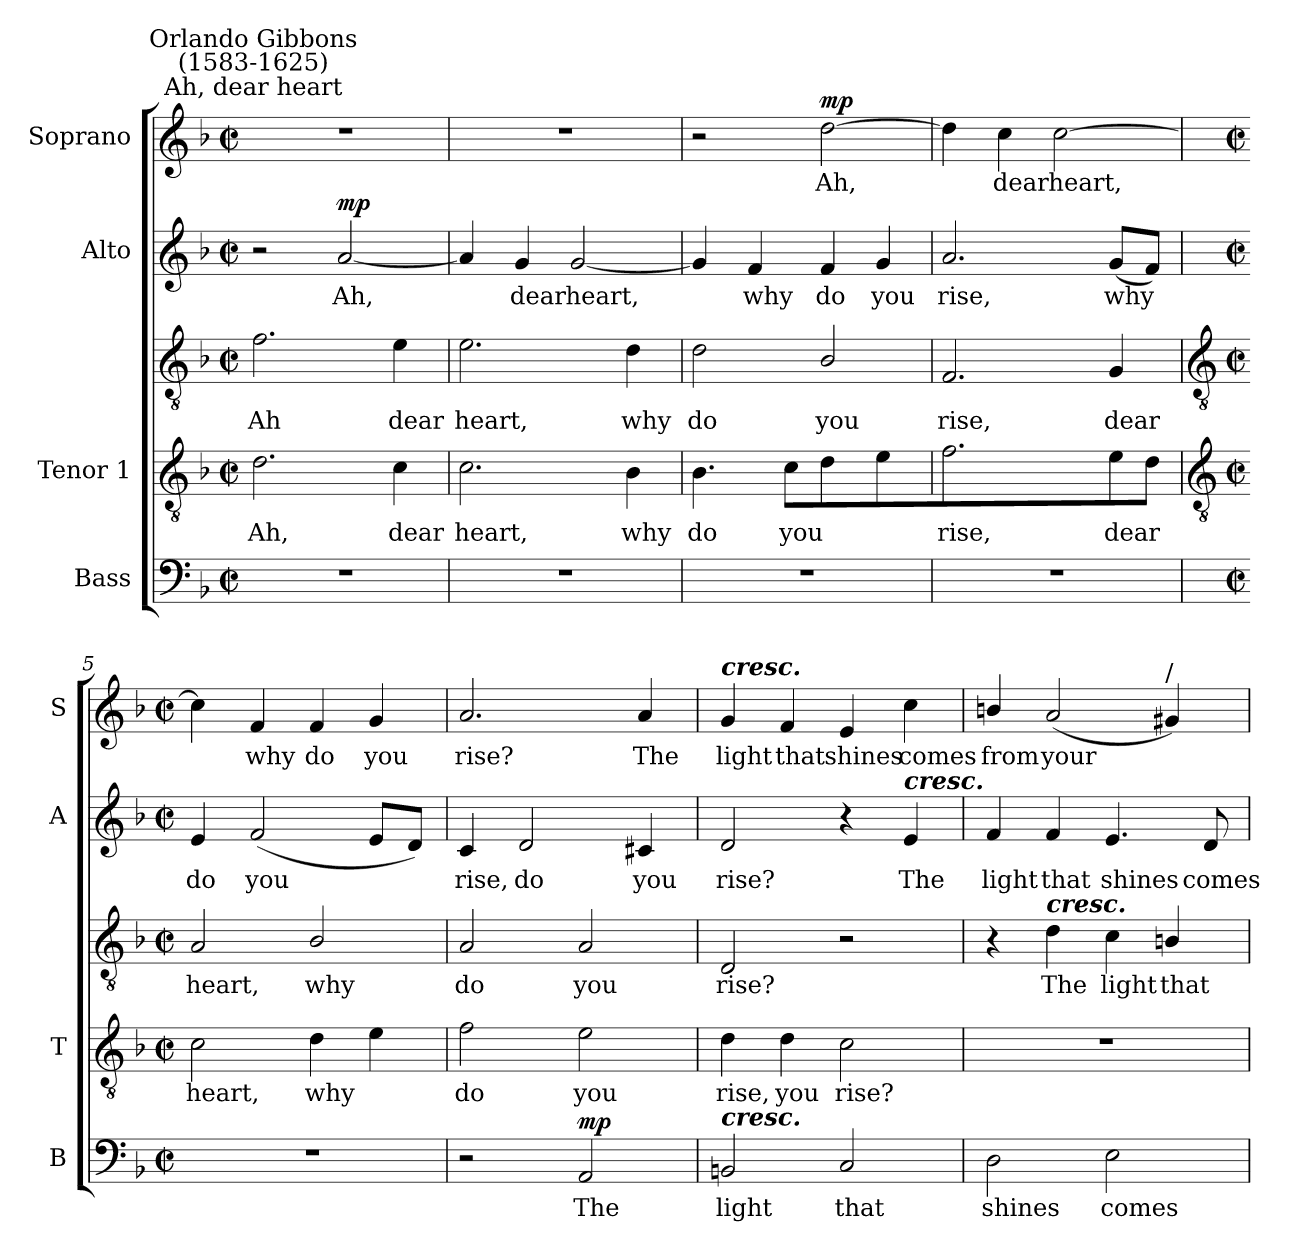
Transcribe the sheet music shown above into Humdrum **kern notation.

**kern	**text	**dynam	**kern	**text	**kern	**text	**dynam	**kern	**text	**dynam	**kern	**text	**dynam
*part4	*part4	*part4	*part3	*part3	*part3	*part3	*part3	*part2	*part2	*part2	*part1	*part1	*part1
*staff5	*staff5	*staff5	*staff4	*staff4	*staff3	*staff3	*staff3/4	*staff2	*staff2	*staff2	*staff1	*staff1	*staff1
*I"Bass	*	*	*I"Tenor 1	*	*	*	*	*I"Alto	*	*	*I"Soprano	*	*
*I'B	*	*	*I'T	*	*	*	*	*I'A	*	*	*I'S	*	*
*clefF4	*	*	*clefGv2	*	*clefGv2	*	*	*clefG2	*	*	*clefG2	*	*
*k[b-]	*	*	*k[b-]	*	*k[b-]	*	*	*k[b-]	*	*	*k[b-]	*	*
*F:	*	*	*F:	*	*F:	*	*	*F:	*	*	*F:	*	*
*M2/2	*	*	*M2/2	*	*M2/2	*	*	*M2/2	*	*	*M2/2	*	*
*met(c|)	*	*	*met(c|)	*	*met(c|)	*	*	*met(c|)	*	*	*met(c|)	*	*
=1	=1	=1	=1	=1	=1	=1	=1	=1	=1	=1	=1	=1	=1
!	!	!	!	!	!	!	!	!	!	!	!LO:TX:a:cj:t=Ah, dear heart	!	!
!	!	!	!	!	!	!	!	!	!	!	!LO:TX:a:cj:t=Orlando Gibbons\n(1583-1625)	!	!
!	!	!	!	!LO:LY:b	!	!LO:LY:b	!LO:DY:b=2	!	!	!	!	!	!
!	!	!	!	!	!	!	!LO:DY:n=1:b	!	!	!	!	!	!
1r	.	.	2.d	Ah,	2.f	Ah	mp mp	2r	.	.	1r	.	.
!	!	!	!	!	!	!	!	!	!LO:LY:b	!LO:DY:b	!	!	!
.	.	.	.	.	.	.	.	[2a	Ah,	mp	.	.	.
!	!	!	!	!LO:LY:b	!	!LO:LY:b	!	!	!	!	!	!	!
.	.	.	4c	dear	4e	dear	.	.	.	.	.	.	.
=2	=2	=2	=2	=2	=2	=2	=2	=2	=2	=2	=2	=2	=2
!	!	!	!	!LO:LY:b	!	!LO:LY:b	!	!	!	!	!	!	!
1r	.	.	2.c	heart,	2.e	heart,	.	4a]	.	.	1r	.	.
!	!	!	!	!	!	!	!	!	!LO:LY:b	!	!	!	!
.	.	.	.	.	.	.	.	4g	dear	.	.	.	.
!	!	!	!	!	!	!	!	!	!LO:LY:b	!	!	!	!
.	.	.	.	.	.	.	.	[2g	heart,	.	.	.	.
!	!	!	!	!LO:LY:b	!	!LO:LY:b	!	!	!	!	!	!	!
.	.	.	4B-	why	4d	why	.	.	.	.	.	.	.
=3	=3	=3	=3	=3	=3	=3	=3	=3	=3	=3	=3	=3	=3
!	!	!	!	!LO:LY:b	!	!LO:LY:b	!	!	!	!	!	!	!
1r	.	.	4.B-	do	2d	do	.	4g]	.	.	2r	.	.
!	!	!	!	!	!	!	!	!	!LO:LY:b	!	!	!	!
.	.	.	.	.	.	.	.	4f	why	.	.	.	.
!	!	!	!	!LO:LY:b	!	!	!	!	!	!	!	!	!
.	.	.	8cL	you	.	.	.	.	.	.	.	.	.
!	!	!	!	!	!	!LO:LY:b	!	!	!LO:LY:b	!	!	!LO:LY:b	!LO:DY:b
.	.	.	4d	.	2B-/	you	.	4f	do	.	[2dd	Ah,	mp
!	!	!	!	!	!	!	!	!	!LO:LY:b	!	!	!	!
.	.	.	4e	.	.	.	.	4g	you	.	.	.	.
=4	=4	=4	=4	=4	=4	=4	=4	=4	=4	=4	=4	=4	=4
!	!	!	!	!LO:LY:b	!	!LO:LY:b	!	!	!LO:LY:b	!	!	!	!
1r	.	.	2.f	rise,	2.F	rise,	.	2.a	rise,	.	4dd]	.	.
!	!	!	!	!	!	!	!	!	!	!	!	!LO:LY:b	!
.	.	.	.	.	.	.	.	.	.	.	4cc	dear	.
!	!	!	!	!	!	!	!	!	!	!	!	!LO:LY:b	!
.	.	.	.	.	.	.	.	.	.	.	[2cc	heart,	.
!	!	!	!	!LO:LY:b	!	!LO:LY:b	!	!	!LO:LY:b	!	!	!	!
.	.	.	8e	dear	4G	dear	.	(<8gL	why	.	.	.	.
.	.	.	8dJ	.	.	.	.	8fJ)	.	.	.	.	.
!!LO:LB:g=z
=5	=5	=5	=5	=5	=5	=5	=5	=5	=5	=5	=5	=5	=5
*	*	*	*clefGv2	*	*clefGv2	*	*	*	*	*	*	*	*
*M2/2	*	*	*M2/2	*	*M2/2	*	*	*M2/2	*	*	*M2/2	*	*
*met(c|)	*	*	*met(c|)	*	*met(c|)	*	*	*met(c|)	*	*	*met(c|)	*	*
!	!	!	!	!LO:LY:b	!	!LO:LY:b	!	!	!LO:LY:b	!	!	!	!
1r	.	.	2c	heart,	2A	heart,	.	4e	do	.	4cc]	.	.
!	!	!	!	!	!	!	!	!	!LO:LY:b	!	!	!LO:LY:b	!
.	.	.	.	.	.	.	.	(<2f	you	.	4f	why	.
!	!	!	!	!LO:LY:b	!	!LO:LY:b	!	!	!	!	!	!LO:LY:b	!
.	.	.	4d	why	2B-/	why	.	.	.	.	4f	do	.
!	!	!	!	!	!	!	!	!	!	!	!	!LO:LY:b	!
.	.	.	4e	.	.	.	.	8eL	.	.	4g	you	.
.	.	.	.	.	.	.	.	8dJ)	.	.	.	.	.
=6	=6	=6	=6	=6	=6	=6	=6	=6	=6	=6	=6	=6	=6
!	!	!	!	!LO:LY:b	!	!LO:LY:b	!	!	!LO:LY:b	!	!	!LO:LY:b	!
2r	.	.	2f	do	2A	do	.	4c	rise,	.	2.a	rise?	.
!	!	!	!	!	!	!	!	!	!LO:LY:b	!	!	!	!
.	.	.	.	.	.	.	.	2d	do	.	.	.	.
!	!LO:LY:b	!LO:DY:b	!	!LO:LY:b	!	!LO:LY:b	!	!	!	!	!	!	!
2AA	The	mp	2e	you	2A	you	.	.	.	.	.	.	.
!	!	!	!	!	!	!	!	!	!LO:LY:b	!	!	!LO:LY:b	!
.	.	.	.	.	.	.	.	4c#X	you	.	4a	The	.
=7	=7	=7	=7	=7	=7	=7	=7	=7	=7	=7	=7	=7	=7
!	!	!	!	!	!	!	!	!	!	!	!LO:TX:a:Bi:t=cresc.	!	!
!LO:TX:a:Bi:t=cresc.	!	!	!	!	!	!	!	!	!	!	!	!	!
!	!LO:LY:b	!	!	!LO:LY:b	!	!LO:LY:b	!	!	!LO:LY:b	!	!	!LO:LY:b	!
2BBn	light	.	4d	rise,	2D	rise?	.	2d	rise?	.	4g	light	.
!	!	!	!	!LO:LY:b	!	!	!	!	!	!	!	!LO:LY:b	!
.	.	.	4d	you	.	.	.	.	.	.	4f	that	.
!	!LO:LY:b	!	!	!LO:LY:b	!	!	!	!	!	!	!	!LO:LY:b	!
2C	that	.	2c	rise?	2r	.	.	4r	.	.	4e	shines	.
!	!	!	!	!	!	!	!	!LO:TX:a:Bi:t=cresc.	!	!	!	!	!
!	!	!	!	!	!	!	!	!	!LO:LY:b	!	!	!LO:LY:b	!
.	.	.	.	.	.	.	.	4e	The	.	4cc	comes	.
=8	=8	=8	=8	=8	=8	=8	=8	=8	=8	=8	=8	=8	=8
!	!LO:LY:b	!	!	!	!	!	!	!	!LO:LY:b	!	!	!LO:LY:b	!
2D	shines	.	1r	.	4r	.	.	4f	light	.	4bn/	from	.
!	!	!	!	!	!LO:TX:a:Bi:t=cresc.	!	!	!	!	!	!	!	!
!	!	!	!	!	!	!LO:LY:b	!	!	!LO:LY:b	!	!	!LO:LY:b	!
.	.	.	.	.	4d	The	.	4f	that	.	(<2a	your	.
!	!LO:LY:b	!	!	!	!	!LO:LY:b	!	!	!LO:LY:b	!	!	!	!
2E	comes	.	.	.	4c	light	.	4.e	shines	.	.	.	.
!	!	!	!	!	!	!	!	!	!	!	!LO:TX:a:t=/	!	!
!	!	!	!	!	!	!LO:LY:b	!	!	!	!	!	!	!
.	.	.	.	.	4Bn/	that	.	.	.	.	4g#X)	.	.
!	!	!	!	!	!	!	!	!	!LO:LY:b	!	!	!	!
.	.	.	.	.	.	.	.	8d	comes	.	.	.	.
=	=	=	=	=	=	=	=	=	=	=	=	=	=
*-	*-	*-	*-	*-	*-	*-	*-	*-	*-	*-	*-	*-	*-
